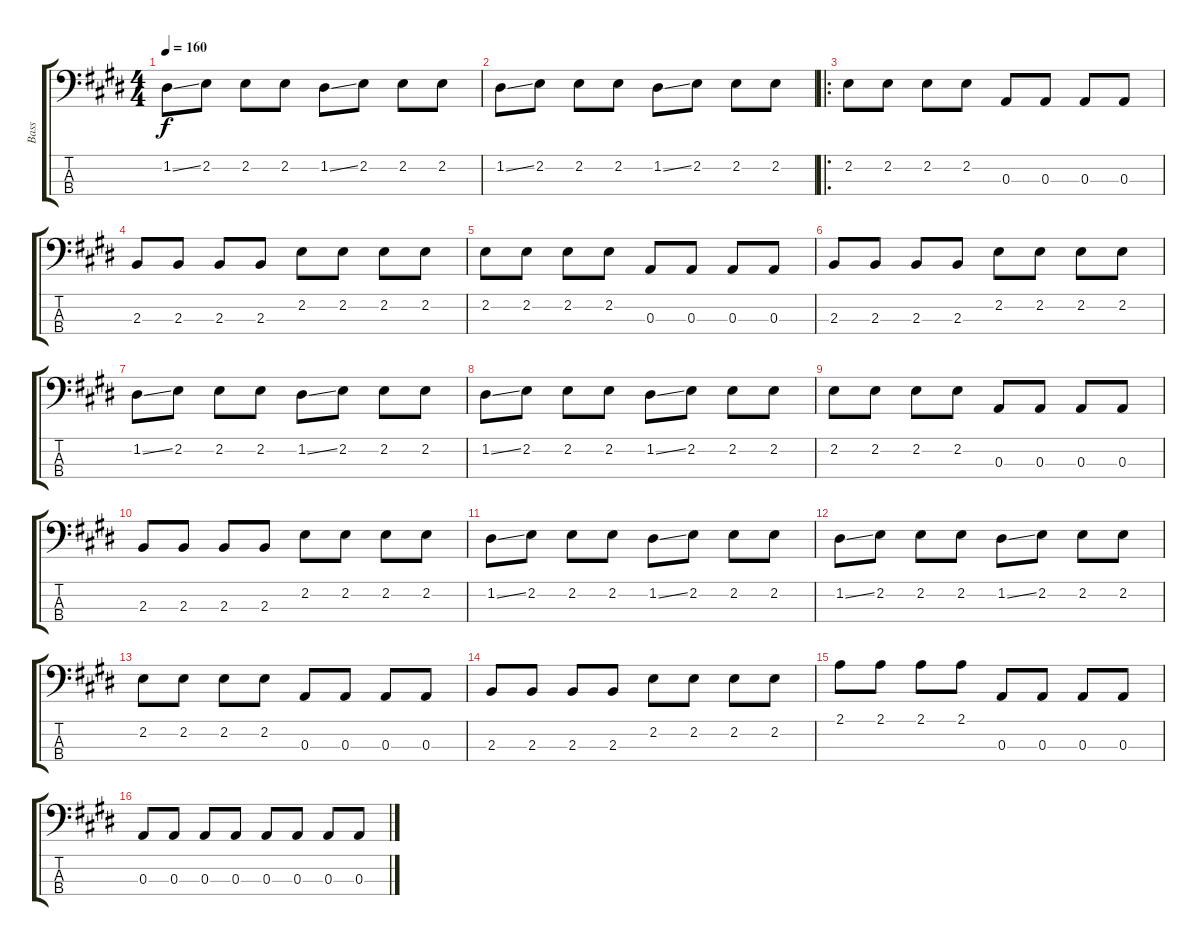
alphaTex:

\track ("Bass" "Bass") {instrument electricbasspick}
\staff {score tabs}
\tuning (G2 D2 A1 E1) {hide}
\ts (4 4)
\tempo 160
\clef f4
\ks e
1.2{ss}.8{dy f instrument electricbasspick} 2.2.8 2.2.8 2.2.8 1.2{ss}.8 2.2.8 2.2.8 2.2.8 |
1.2{ss}.8 2.2.8 2.2.8 2.2.8 1.2{ss}.8 2.2.8 2.2.8 2.2.8 |
\ro
2.2.8 2.2.8 2.2.8 2.2.8 0.3.8 0.3.8 0.3.8 0.3.8 |
2.3.8 2.3.8 2.3.8 2.3.8 2.2.8 2.2.8 2.2.8 2.2.8 |
2.2.8 2.2.8 2.2.8 2.2.8 0.3.8 0.3.8 0.3.8 0.3.8 |
2.3.8 2.3.8 2.3.8 2.3.8 2.2.8 2.2.8 2.2.8 2.2.8 |
1.2{ss}.8 2.2.8 2.2.8 2.2.8 1.2{ss}.8 2.2.8 2.2.8 2.2.8 |
1.2{ss}.8 2.2.8 2.2.8 2.2.8 1.2{ss}.8 2.2.8 2.2.8 2.2.8 |
2.2.8 2.2.8 2.2.8 2.2.8 0.3.8 0.3.8 0.3.8 0.3.8 |
2.3.8 2.3.8 2.3.8 2.3.8 2.2.8 2.2.8 2.2.8 2.2.8 |
1.2{ss}.8 2.2.8 2.2.8 2.2.8 1.2{ss}.8 2.2.8 2.2.8 2.2.8 |
1.2{ss}.8 2.2.8 2.2.8 2.2.8 1.2{ss}.8 2.2.8 2.2.8 2.2.8 |
2.2.8 2.2.8 2.2.8 2.2.8 0.3.8 0.3.8 0.3.8 0.3.8 |
2.3.8 2.3.8 2.3.8 2.3.8 2.2.8 2.2.8 2.2.8 2.2.8 |
2.1.8 2.1.8 2.1.8 2.1.8 0.3.8 0.3.8 0.3.8 0.3.8 |
0.3.8 0.3.8 0.3.8 0.3.8 0.3.8 0.3.8 0.3.8 0.3.8
